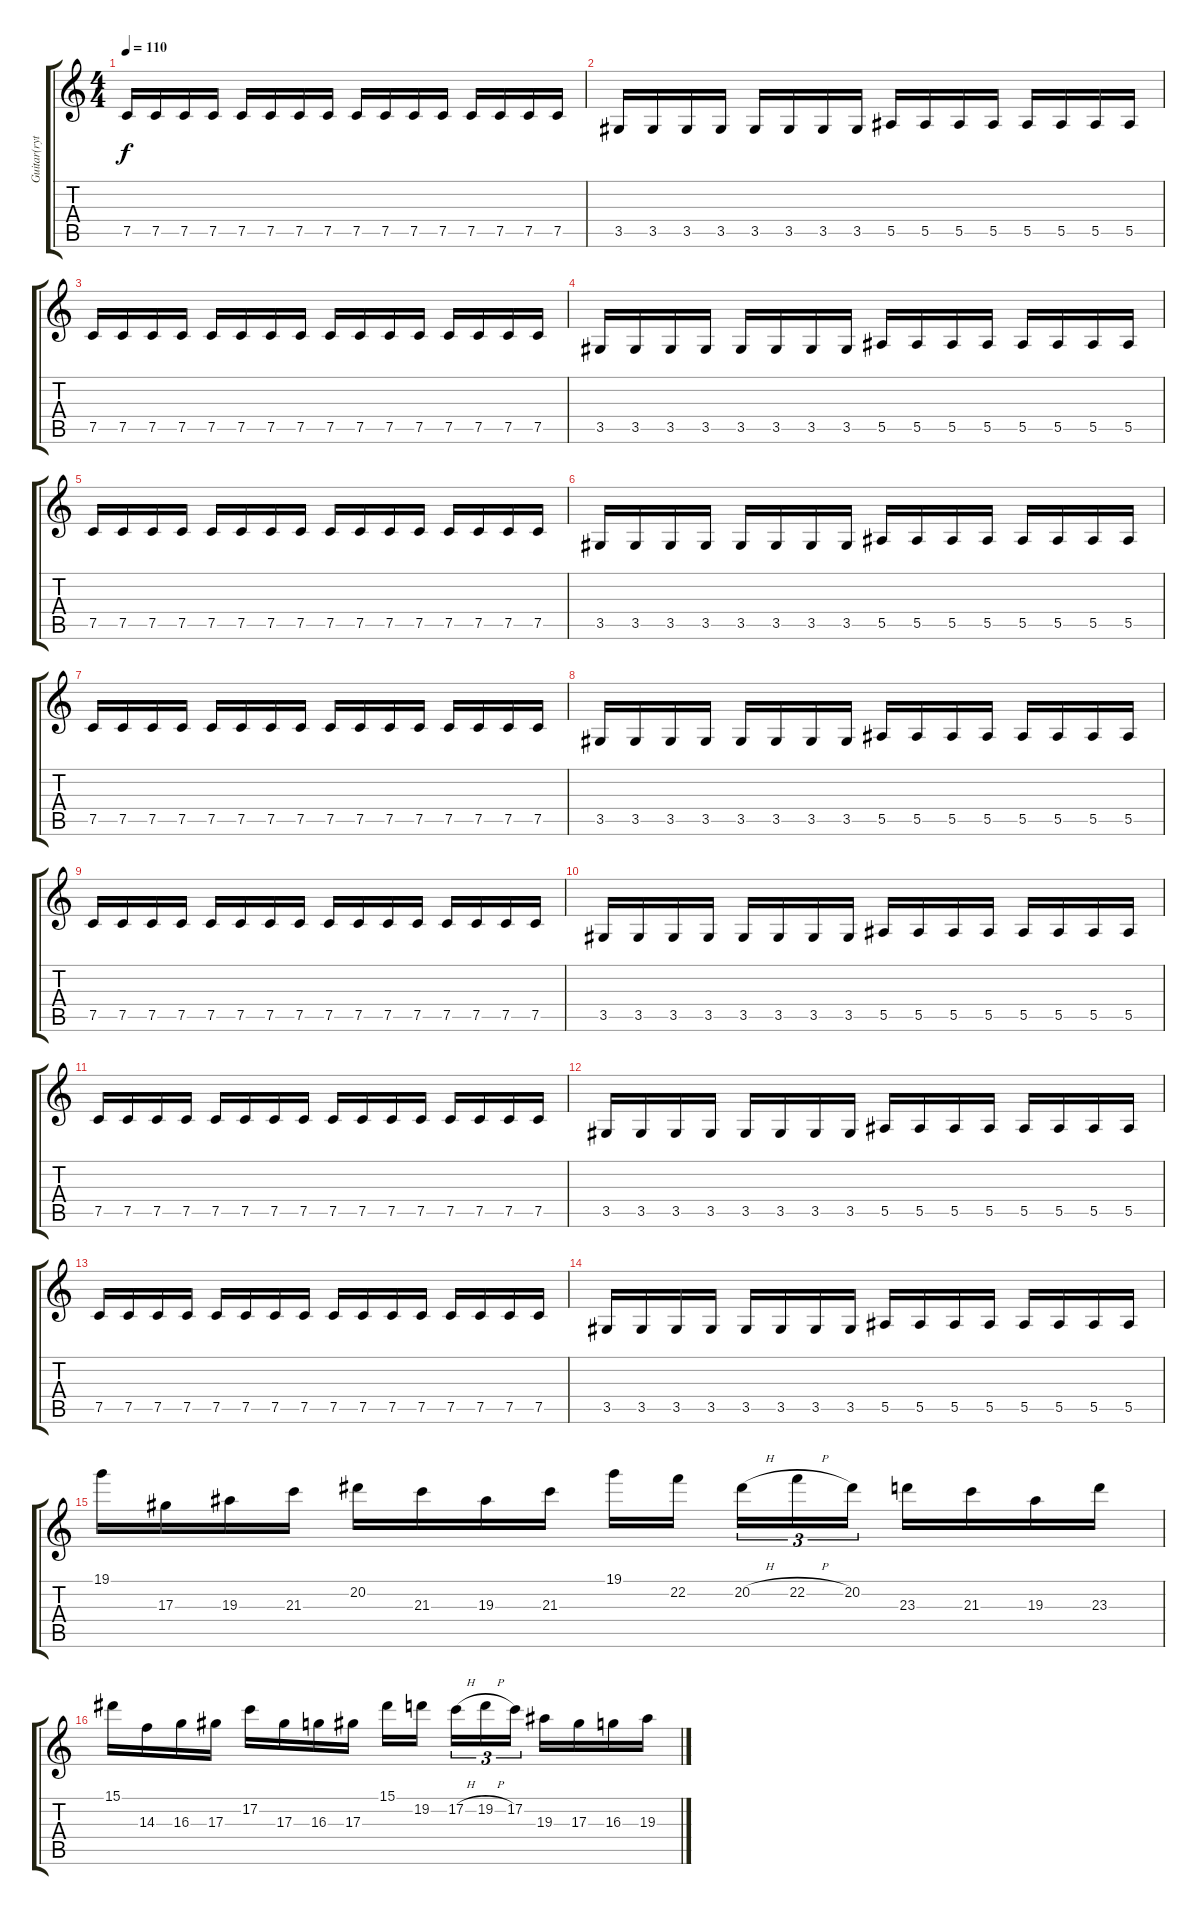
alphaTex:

\track ("Guitar(rythm)" "Guitar(ryt") {instrument distortionguitar}
\staff {score tabs}
\tuning (C4 G3 Eb3 Bb2 F2 C2) {hide}
\ts (4 4)
\tempo 110
\clef g2
\ks c
7.5.16{dy f} 7.5.16 7.5.16 7.5.16 7.5.16 7.5.16 7.5.16 7.5.16 7.5.16 7.5.16 7.5.16 7.5.16 7.5.16 7.5.16 7.5.16 7.5.16 |
3.5.16 3.5.16 3.5.16 3.5.16 3.5.16 3.5.16 3.5.16 3.5.16 5.5.16 5.5.16 5.5.16 5.5.16 5.5.16 5.5.16 5.5.16 5.5.16 |
7.5.16 7.5.16 7.5.16 7.5.16 7.5.16 7.5.16 7.5.16 7.5.16 7.5.16 7.5.16 7.5.16 7.5.16 7.5.16 7.5.16 7.5.16 7.5.16 |
3.5.16 3.5.16 3.5.16 3.5.16 3.5.16 3.5.16 3.5.16 3.5.16 5.5.16 5.5.16 5.5.16 5.5.16 5.5.16 5.5.16 5.5.16 5.5.16 |
7.5.16 7.5.16 7.5.16 7.5.16 7.5.16 7.5.16 7.5.16 7.5.16 7.5.16 7.5.16 7.5.16 7.5.16 7.5.16 7.5.16 7.5.16 7.5.16 |
3.5.16 3.5.16 3.5.16 3.5.16 3.5.16 3.5.16 3.5.16 3.5.16 5.5.16 5.5.16 5.5.16 5.5.16 5.5.16 5.5.16 5.5.16 5.5.16 |
7.5.16 7.5.16 7.5.16 7.5.16 7.5.16 7.5.16 7.5.16 7.5.16 7.5.16 7.5.16 7.5.16 7.5.16 7.5.16 7.5.16 7.5.16 7.5.16 |
3.5.16 3.5.16 3.5.16 3.5.16 3.5.16 3.5.16 3.5.16 3.5.16 5.5.16 5.5.16 5.5.16 5.5.16 5.5.16 5.5.16 5.5.16 5.5.16 |
7.5.16 7.5.16 7.5.16 7.5.16 7.5.16 7.5.16 7.5.16 7.5.16 7.5.16 7.5.16 7.5.16 7.5.16 7.5.16 7.5.16 7.5.16 7.5.16 |
3.5.16 3.5.16 3.5.16 3.5.16 3.5.16 3.5.16 3.5.16 3.5.16 5.5.16 5.5.16 5.5.16 5.5.16 5.5.16 5.5.16 5.5.16 5.5.16 |
7.5.16 7.5.16 7.5.16 7.5.16 7.5.16 7.5.16 7.5.16 7.5.16 7.5.16 7.5.16 7.5.16 7.5.16 7.5.16 7.5.16 7.5.16 7.5.16 |
3.5.16 3.5.16 3.5.16 3.5.16 3.5.16 3.5.16 3.5.16 3.5.16 5.5.16 5.5.16 5.5.16 5.5.16 5.5.16 5.5.16 5.5.16 5.5.16 |
7.5.16 7.5.16 7.5.16 7.5.16 7.5.16 7.5.16 7.5.16 7.5.16 7.5.16 7.5.16 7.5.16 7.5.16 7.5.16 7.5.16 7.5.16 7.5.16 |
3.5.16 3.5.16 3.5.16 3.5.16 3.5.16 3.5.16 3.5.16 3.5.16 5.5.16 5.5.16 5.5.16 5.5.16 5.5.16 5.5.16 5.5.16 5.5.16 |
19.1.16 17.3.16 19.3.16 21.3.16 20.2.16 21.3.16 19.3.16 21.3.16 19.1.16 22.2.16 20.2{h}.16{tu (3 2)} 22.2{h}.16{tu (3 2)} 20.2.16{tu (3 2)} 23.3.16 21.3.16 19.3.16 23.3.16 |
15.1.16 14.3.16 16.3.16 17.3.16 17.2.16 17.3.16 16.3.16 17.3.16 15.1.16 19.2.16 17.2{h}.16{tu (3 2)} 19.2{h}.16{tu (3 2)} 17.2.16{tu (3 2)} 19.3.16 17.3.16 16.3.16 19.3.16
